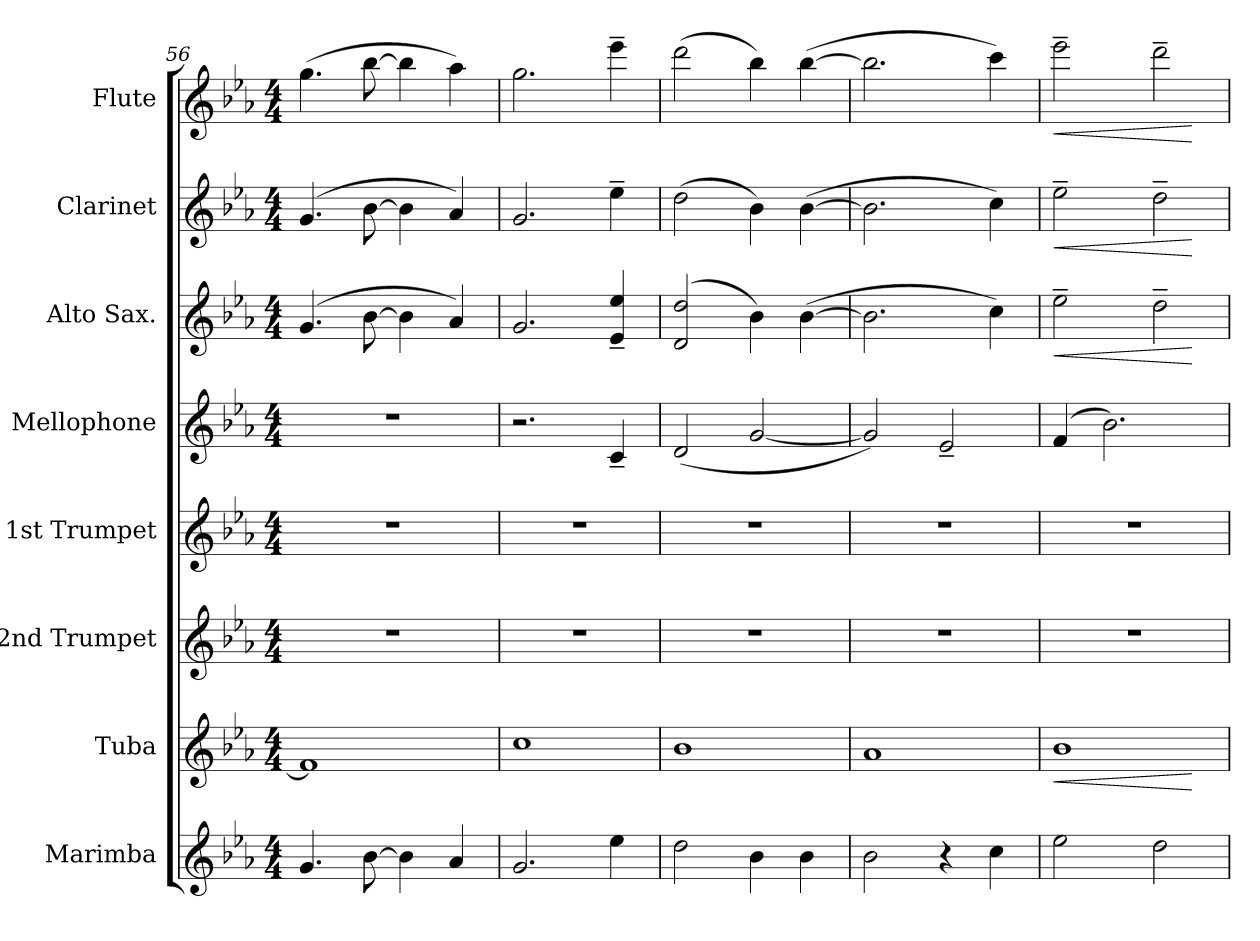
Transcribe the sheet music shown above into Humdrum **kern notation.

**kern	**kern	**dynam	**kern	**kern	**kern	**kern	**dynam	**kern	**dynam	**kern	**dynam
*part8	*part7	*part7	*part6	*part5	*part4	*part3	*part3	*part2	*part2	*part1	*part1
*staff8	*staff7	*staff7	*staff6	*staff5	*staff4	*staff3	*staff3	*staff2	*staff2	*staff1	*staff1
*I"Marimba	*I"Tuba	*	*I"2nd Trumpet	*I"1st Trumpet	*I"Mellophone	*I"Alto Sax.	*	*I"Clarinet	*	*I"Flute	*
*I'Mrm.	*I'Tba	*	*I'2nd Tr.	*I'1st Tr.	*I'Mlph.	*I'A Sax.	*	*I'Cl.	*	*I'Fl.	*
!!LO:PB:g=z
*clefG2	*clefG2	*	*clefG2	*clefG2	*clefG2	*clefG2	*	*clefG2	*	*clefG2	*
*k[b-e-a-]	*k[b-e-a-]	*	*k[b-e-a-]	*k[b-e-a-]	*k[b-e-a-]	*k[b-e-a-]	*	*k[b-e-a-]	*	*k[b-e-a-]	*
*M4/4	*M4/4	*	*M4/4	*M4/4	*M4/4	*M4/4	*	*M4/4	*	*M4/4	*
=56	=56	=56	=56	=56	=56	=56	=56	=56	=56	=56	=56
4.g/	1f]	.	1r	1r	1r	(4.g/	.	(4.g/	.	(4.gg\	.
[8b-\	.	.	.	.	.	[8b-\	.	[8b-\	.	[8bb-\	.
4b-\]	.	.	.	.	.	4b-\]	.	4b-\]	.	4bb-\]	.
4a-/	.	.	.	.	.	4a-/)	.	4a-/)	.	4aa-\)	.
=57	=57	=57	=57	=57	=57	=57	=57	=57	=57	=57	=57
2.g/	1cc	.	1r	1r	2.r	2.g/	.	2.g/	.	2.gg\	.
4ee-\	.	.	.	.	4c~/	4e-/~ 4ee-/~	.	4ee-~\	.	4eee-~\	.
=58	=58	=58	=58	=58	=58	=58	=58	=58	=58	=58	=58
2dd\	1b-	.	1r	1r	(2d/	(2d/ 2dd/	.	(2dd\	.	(2ddd\	.
4b-\	.	.	.	.	[2g/	4b-\)	.	4b-\)	.	4bb-\)	.
4b-\	.	.	.	.	.	([4b-\	.	([4b-\	.	([4bb-\	.
=59	=59	=59	=59	=59	=59	=59	=59	=59	=59	=59	=59
2b-\	1a-	.	1r	1r	2g/])	2.b-\]	.	2.b-\]	.	2.bb-\]	.
4r	.	.	.	.	2e-~/	.	.	.	.	.	.
4cc\	.	.	.	.	.	4cc\)	.	4cc\)	.	4ccc\)	.
=60	=60	=60	=60	=60	=60	=60	=60	=60	=60	=60	=60
!	!	!LO:HP:b	!	!	!	!	!LO:HP:b	!	!LO:HP:b	!	!LO:HP:b
2ee-\	1b-	<	1r	1r	(4f/	2ee-~\	<	2ee-~\	<	2eee-~\	<
.	.	.	.	.	2.b-\)	.	.	.	.	.	.
2dd\	.	.	.	.	.	2dd~\	.	2dd~\	.	2ddd~\	.
.	.	[	.	.	.	.	[	.	[	.	[
=	=	=	=	=	=	=	=	=	=	=	=
*-	*-	*-	*-	*-	*-	*-	*-	*-	*-	*-	*-
